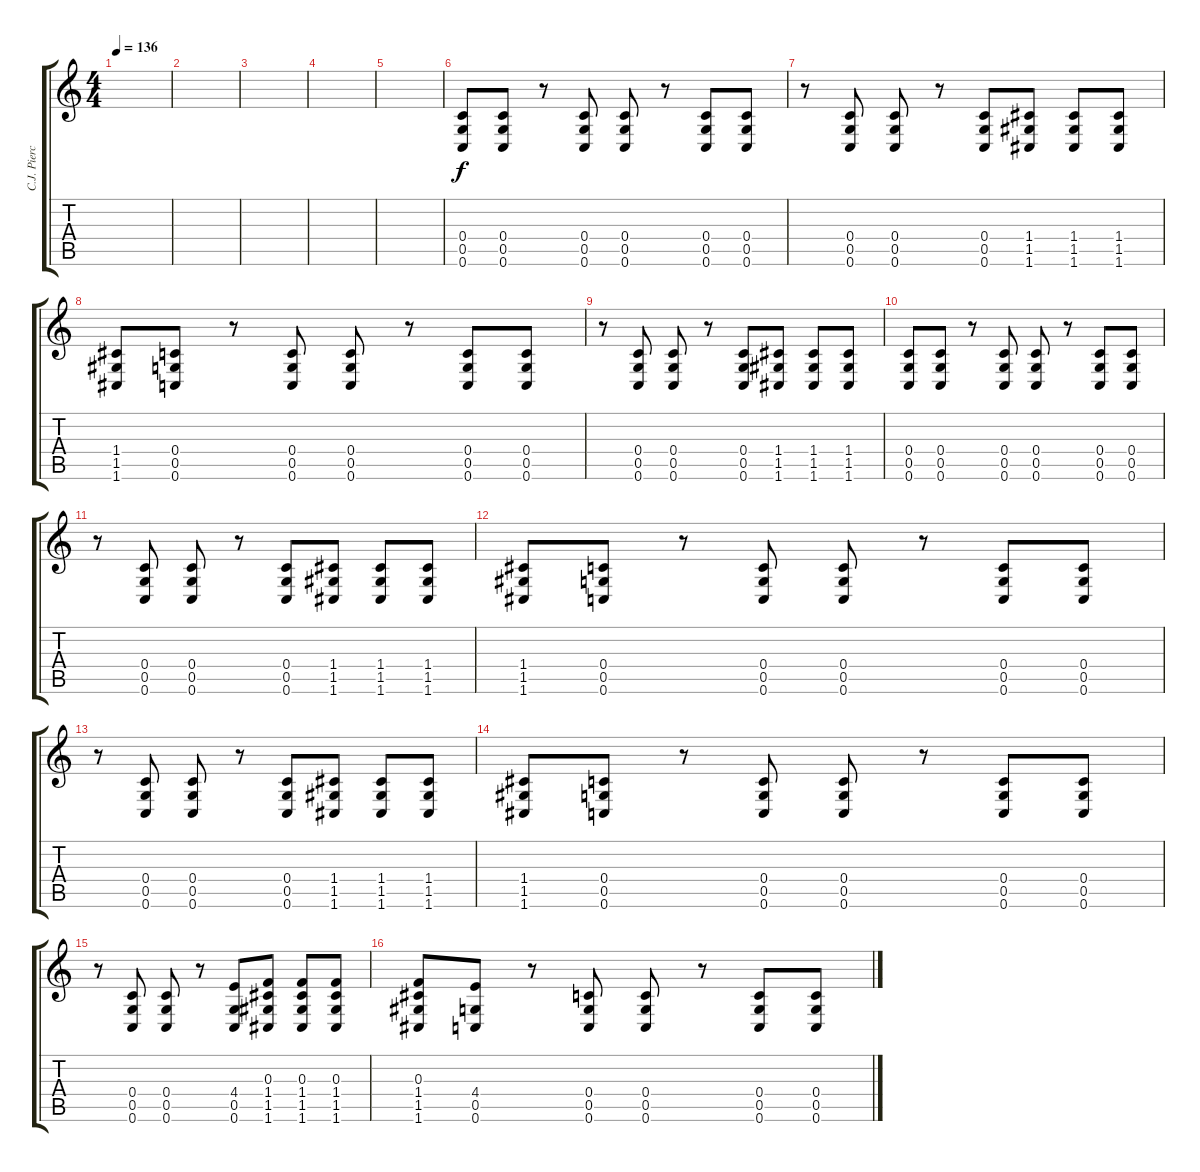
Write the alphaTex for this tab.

\track ("C.J. Pierce 2" "C.J. Pierc") {instrument distortionguitar}
\staff {score tabs}
\tuning (D4 A3 F3 C3 G2 C2) {hide}
\ts (4 4)
\tempo 136
\clef g2
\ks c
|
|
|
|
|
(0.4 0.5 0.6).8 (0.4 0.5 0.6).8 r.8 (0.4 0.5 0.6).8 (0.4 0.5 0.6).8 r.8 (0.4 0.5 0.6).8 (0.4 0.5 0.6).8 |
r.8 (0.4 0.5 0.6).8 (0.4 0.5 0.6).8 r.8 (0.4 0.5 0.6).8 (1.4 1.5 1.6).8 (1.4 1.5 1.6).8 (1.4 1.5 1.6).8 |
(1.4 1.5 1.6).8 (0.4 0.5 0.6).8 r.8 (0.4 0.5 0.6).8 (0.4 0.5 0.6).8 r.8 (0.4 0.5 0.6).8 (0.4 0.5 0.6).8 |
r.8 (0.4 0.5 0.6).8 (0.4 0.5 0.6).8 r.8 (0.4 0.5 0.6).8 (1.4 1.5 1.6).8 (1.4 1.5 1.6).8 (1.4 1.5 1.6).8 |
(0.4 0.5 0.6).8 (0.4 0.5 0.6).8 r.8 (0.4 0.5 0.6).8 (0.4 0.5 0.6).8 r.8 (0.4 0.5 0.6).8 (0.4 0.5 0.6).8 |
r.8 (0.4 0.5 0.6).8 (0.4 0.5 0.6).8 r.8 (0.4 0.5 0.6).8 (1.4 1.5 1.6).8 (1.4 1.5 1.6).8 (1.4 1.5 1.6).8 |
(1.4 1.5 1.6).8 (0.4 0.5 0.6).8 r.8 (0.4 0.5 0.6).8 (0.4 0.5 0.6).8 r.8 (0.4 0.5 0.6).8 (0.4 0.5 0.6).8 |
r.8 (0.4 0.5 0.6).8 (0.4 0.5 0.6).8 r.8 (0.4 0.5 0.6).8 (1.4 1.5 1.6).8 (1.4 1.5 1.6).8 (1.4 1.5 1.6).8 |
(1.4 1.5 1.6).8 (0.4 0.5 0.6).8 r.8 (0.4 0.5 0.6).8 (0.4 0.5 0.6).8 r.8 (0.4 0.5 0.6).8 (0.4 0.5 0.6).8 |
r.8 (0.4 0.5 0.6).8 (0.4 0.5 0.6).8 r.8 (4.4 0.5 0.6).8 (0.3 1.4 1.5 1.6).8 (0.3 1.4 1.5 1.6).8 (0.3 1.4 1.5 1.6).8 |
(0.3 1.4 1.5 1.6).8 (4.4 0.5 0.6).8 r.8 (0.4 0.5 0.6).8 (0.4 0.5 0.6).8 r.8 (0.4 0.5 0.6).8 (0.4 0.5 0.6).8
